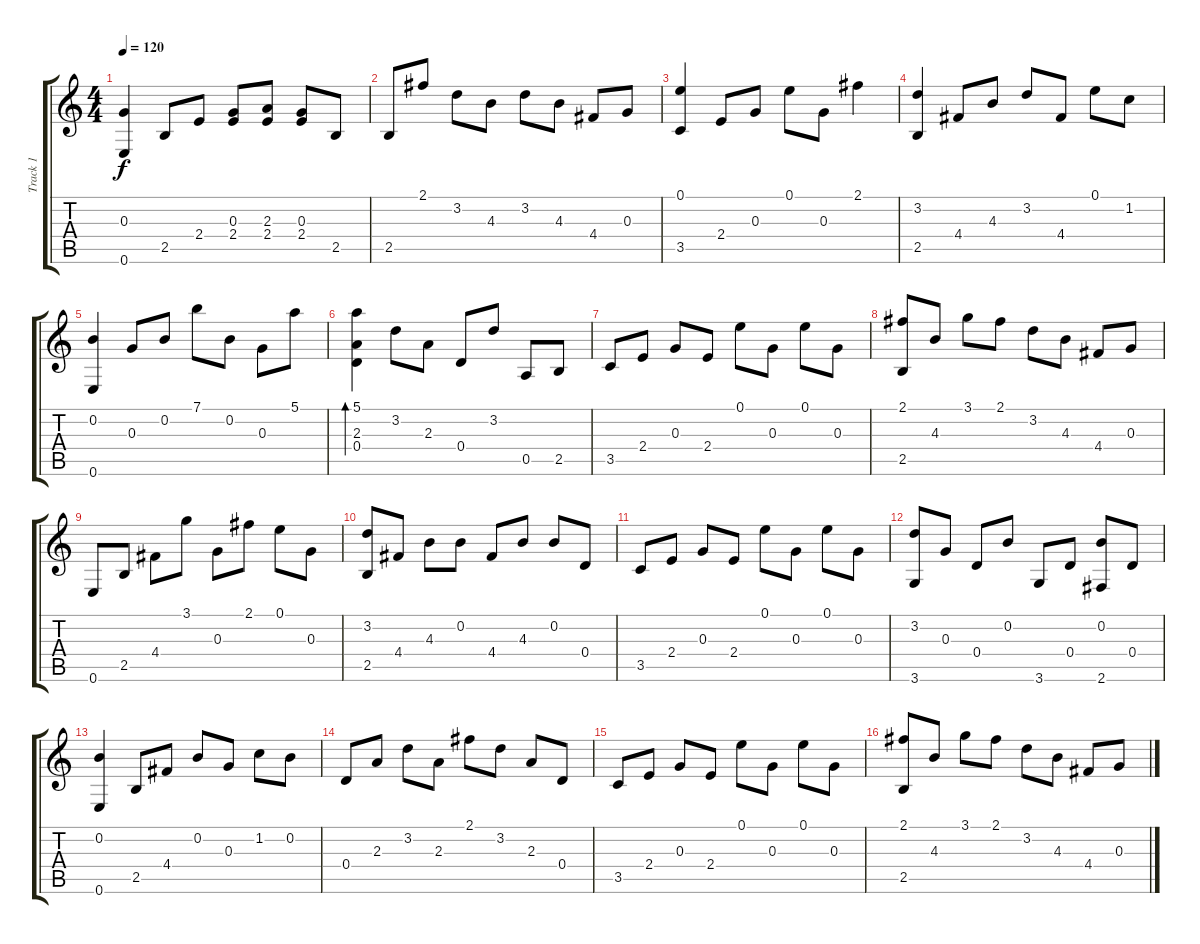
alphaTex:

\track ("Track 1" "Track 1") {instrument acousticguitarsteel}
\staff {score tabs}
\tuning (E4 B3 G3 D3 A2 E2) {hide}
\ts (4 4)
\tempo 120
\clef g2
\ks c
(0.3 0.6).4{dy f} 2.5.8 2.4.8 (0.3 2.4).8 (2.3 2.4).8 (0.3 2.4).8 2.5.8 |
2.5.8 2.1.8 3.2.8 4.3.8 3.2.8 4.3.8 4.4.8 0.3.8 |
(0.1 3.5).4 2.4.8 0.3.8 0.1.8 0.3.8 2.1.4 |
(3.2 2.5).4 4.4.8 4.3.8 3.2.8 4.4.8 0.1.8 1.2.8 |
(0.2 0.6).4 0.3.8 0.2.8 7.1.8 0.2.8 0.3.8 5.1.8 |
(5.1 2.3 0.4).4{bd 480} 3.2.8 2.3.8 0.4.8 3.2.8 0.5.8 2.5.8 |
3.5.8 2.4.8 0.3.8 2.4.8 0.1.8 0.3.8 0.1.8 0.3.8 |
(2.1 2.5).8 4.3.8 3.1.8 2.1.8 3.2.8 4.3.8 4.4.8 0.3.8 |
0.6.8 2.5.8 4.4.8 3.1.8 0.3.8 2.1.8 0.1.8 0.3.8 |
(3.2 2.5).8 4.4.8 4.3.8 0.2.8 4.4.8 4.3.8 0.2.8 0.4.8 |
3.5.8 2.4.8 0.3.8 2.4.8 0.1.8 0.3.8 0.1.8 0.3.8 |
(3.2 3.6).8 0.3.8 0.4.8 0.2.8 3.6.8 0.4.8 (0.2 2.6).8 0.4.8 |
(0.2 0.6).4 2.5.8 4.4.8 0.2.8 0.3.8 1.2.8 0.2.8 |
0.4.8 2.3.8 3.2.8 2.3.8 2.1.8 3.2.8 2.3.8 0.4.8 |
3.5.8 2.4.8 0.3.8 2.4.8 0.1.8 0.3.8 0.1.8 0.3.8 |
(2.1 2.5).8 4.3.8 3.1.8 2.1.8 3.2.8 4.3.8 4.4.8 0.3.8
